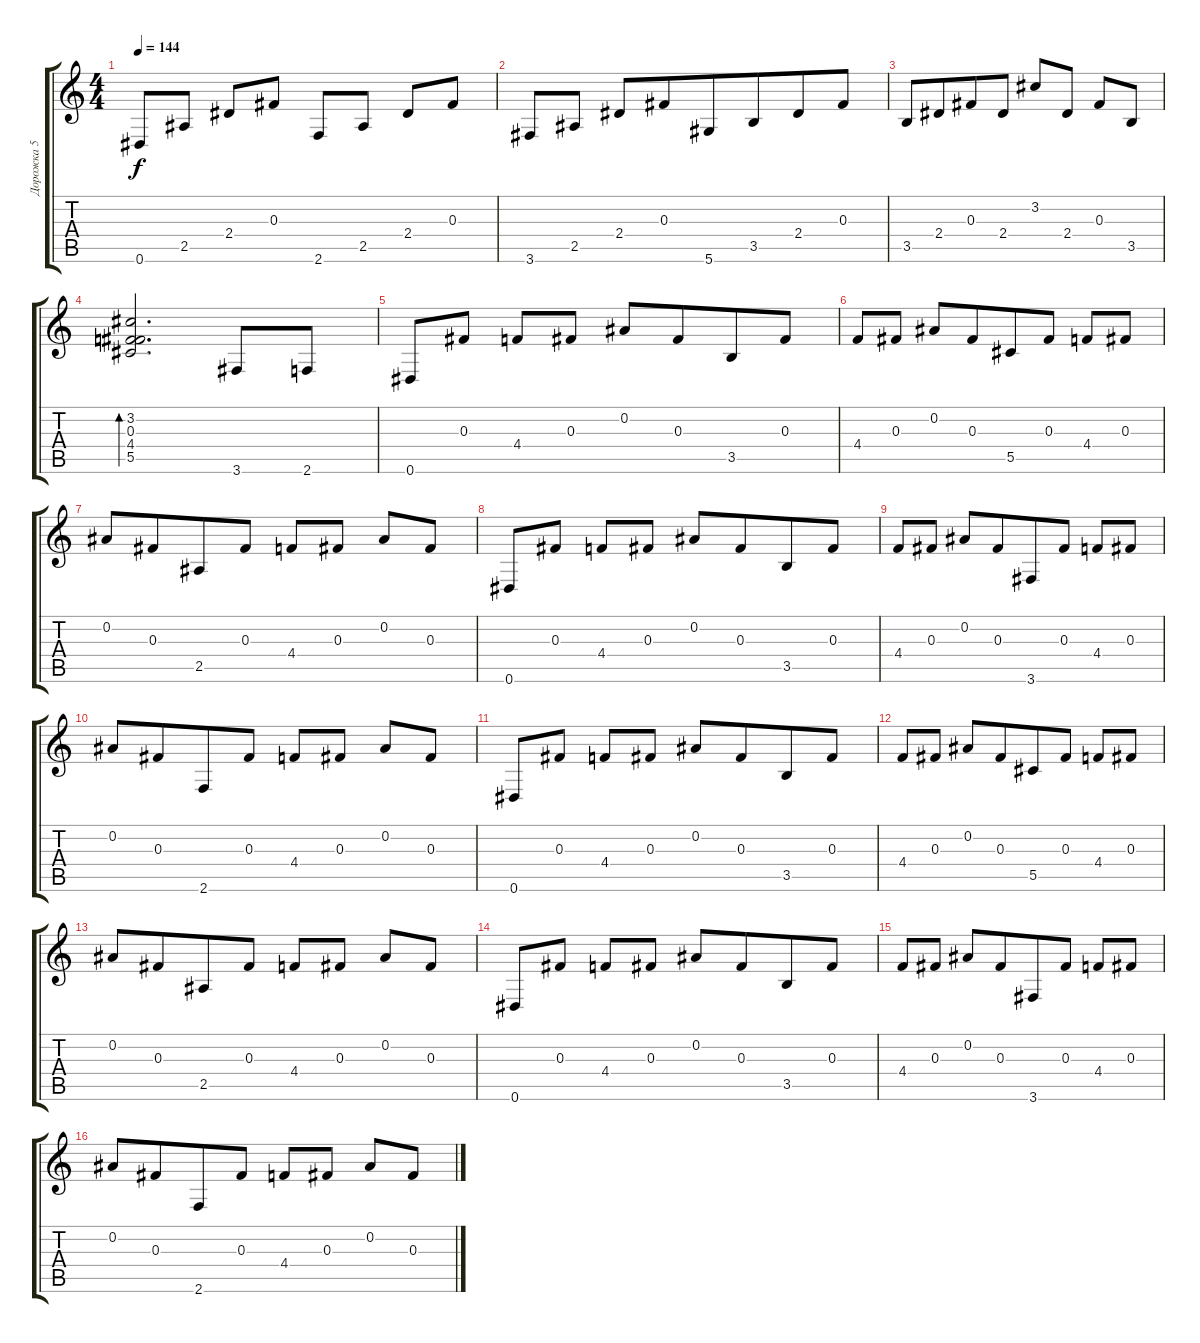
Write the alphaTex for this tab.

\track ("Дорожка 5" "Дорожка 5") {instrument acousticguitarsteel}
\staff {score tabs}
\tuning (Eb4 Bb3 Gb3 Db3 Ab2 Eb2) {hide}
\ts (4 4)
\tempo 144
\clef g2
\ks c
0.6.8{dy f beam merge} 2.5.8 2.4.8 0.3.8 2.6.8{beam merge} 2.5.8 2.4.8{beam merge} 0.3.8 |
3.6.8 2.5.8 2.4.8{beam merge} 0.3.8{beam merge} 5.6.8{beam merge} 3.5.8{beam merge} 2.4.8 0.3.8 |
3.5.8 2.4.8{beam merge} 0.3.8{beam merge} 2.4.8 3.2.8 2.4.8 0.3.8 3.5.8 |
(3.2 0.3 4.4 5.5).2{d bd 120} 3.6.8{beam merge} 2.6.8 |
0.6.8 0.3.8 4.4.8 0.3.8 0.2.8 0.3.8{beam merge} 3.5.8 0.3.8 |
4.4.8 0.3.8 0.2.8 0.3.8{beam merge} 5.5.8 0.3.8 4.4.8 0.3.8 |
0.2.8 0.3.8{beam merge} 2.5.8 0.3.8 4.4.8 0.3.8 0.2.8 0.3.8 |
0.6.8 0.3.8 4.4.8 0.3.8 0.2.8 0.3.8{beam merge} 3.5.8 0.3.8 |
4.4.8 0.3.8 0.2.8 0.3.8{beam merge} 3.6.8 0.3.8 4.4.8 0.3.8 |
0.2.8 0.3.8{beam merge} 2.6.8 0.3.8 4.4.8 0.3.8 0.2.8 0.3.8 |
0.6.8 0.3.8 4.4.8 0.3.8 0.2.8 0.3.8{beam merge} 3.5.8 0.3.8 |
4.4.8 0.3.8 0.2.8 0.3.8{beam merge} 5.5.8 0.3.8 4.4.8 0.3.8 |
0.2.8 0.3.8{beam merge} 2.5.8 0.3.8 4.4.8 0.3.8 0.2.8 0.3.8 |
0.6.8 0.3.8 4.4.8 0.3.8 0.2.8 0.3.8{beam merge} 3.5.8 0.3.8 |
4.4.8 0.3.8 0.2.8 0.3.8{beam merge} 3.6.8 0.3.8 4.4.8 0.3.8 |
0.2.8 0.3.8{beam merge} 2.6.8 0.3.8 4.4.8 0.3.8 0.2.8 0.3.8
